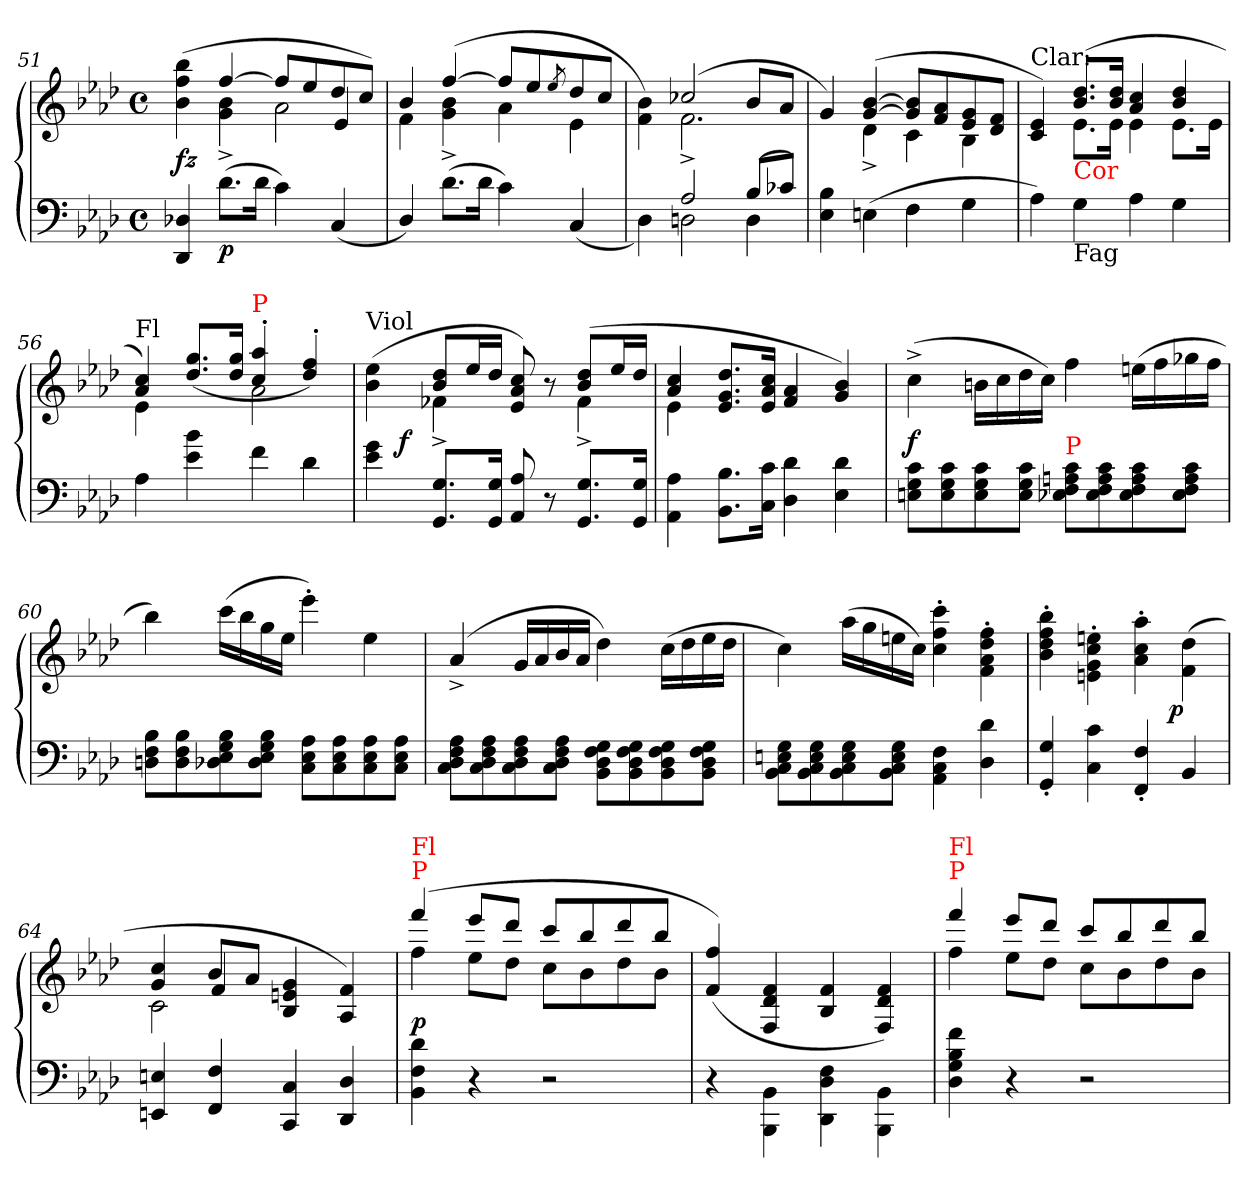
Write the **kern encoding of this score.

**kern	**kern	**dynam
*part1	*part1	*part1
*staff2	*staff1	*staff1/2
*clefF4	*clefG2	*
*k[b-e-a-d-]	*k[b-e-a-d-]	*
*f:	*f:	*
*M4/4	*M4/4	*
*met(c)	*met(c)	*
=51	=51	=51
*	*^	*
*	*	*^	*
4D-X! 4DD-!	(>4bb-! 4ff! 4b-!	4ryy	4ryy	fz
!	!	!	!	!LO:DY:b=2
(>8.d-!\L	[4ff!	4b-!^< 4g!^<	4ryy	p
16d-!Jk	.	.	.	.
4c!)	8ff!L]	2a-!	4ryy	.
.	8ee-!	.	.	.
(<4C!	8dd-!	.	4e-!	.
.	8cc!J)	.	.	.
*	*	*v	*v	*
=52	=52	=52	=52
4D-!/)	4b-!	4f!	.
(>8.d-!\L	(>[4ff!	4b-!^< 4g!^<	.
16d-!Jk	.	.	.
4c!)	8ff!L]	4a-!	.
.	8ee-!	.	.
.	8qee-!/	.	.
(<4C!	8dd-!	4e-!	.
.	8cc!J	.	.
=53	=53	=53	=53
*^	*	*	*
4ryy	4D-!)	4ryy	4b-!\ 4f!\)	.
2A-!	2Dn!	(>2cc-X!	2.f^<!	.
(<8B-!L	4D!	8b-!L	.	.
8c-X!J)	.	8a-!J	.	.
*v	*v	*	*	*
=54	=54	=54	=54
4B-! 4E-!	4g!)	4ryy	.
(>4En!	(>[4b-! [4g!	4d-^<!	.
4F!	8b-!] 8g!]L	4c!	.
.	8a-! 8f!	.	.
4G!	8g! 8e-!	4B-!	.
.	8f! 8d-!J	.	.
=55	=55	=55	=55
!	!LO:TX:a:t=Clar&colon;	!	!
4A-!)	4e-! 4c!)	4ryy	.
!	!LO:TX:b:color=red:t=Cor	!	!
!LO:TX:b:t=Fag	!	!	!
4G!	(>8.dd-! 8.b-!L	8.e-!\L	.
.	16dd-! 16b-!Jk	16e-!\Jk	.
4A-!	4cc! 4a-!	4e-!	.
4G!	4dd-! 4b-!	8.e-!\L	.
.	.	16e-!\Jk	.
=56	=56	=56	=56
!	!LO:TX:a:t=Fl	!	!
4A-!	4cc! 4a-!)	4e-!	.
4b-!\ 4e-!\	(>8.gg!/ 8.dd-!/L	4ryy	.
.	16gg!/ 16dd-!/Jk	.	.
!	!LO:TX:a:color=red:t=P	!	!
4f!\	4aa-!'> 4cc!'>	2a-!	.
4d-!\	4ff!'> 4dd-!'>)	.	.
=57	=57	=57	=57
*	*	*^	*
!	!LO:TX:a:t=Viol	!	!	!
4g!\ 4e-!\	(>4ee-! 4b-!	4ryy	8ryy	.
.	.	.	2..ryy	f
8.G! 8.GG!L	8dd-! 8b-!L	4f-X^<!	.	.
.	16ee-!L	.	.	.
16G! 16GG!Jk	16dd-!JJ	.	.	.
8A-!/ 8AA-!/	8cc! 8a-! 8e-!)	4ryy	.	.
8r	8r	.	.	.
8.G! 8.GG!L	(>8dd-! 8b-!L	4f-^<!	.	.
.	16ee-!L	.	.	.
16G! 16GG!Jk	16dd-!JJ	.	.	.
*	*	*v	*v	*
=58	=58	=58	=58
4A-! 4AA-!	4cc! 4a-!	4e-!	.
8.B-!\ 8.BB-!\L	8.dd-! 8.g! 8.e-!L	4ryy	.
16c! 16C!Jk	16cc! 16a-! 16e-!Jk	.	.
4d-! 4D-!	4a-! 4f!	2ryy	.
4d-! 4E-!	4b-! 4g!)	.	.
*	*v	*v	*
=59	=59	=59
8c!\ 8G!\ 8En!\L	(>4cc^>!	f
8c! 8G! 8E!	.	.
8c! 8G! 8E!	16bn!\LL	.
.	16cc!	.
8c! 8G! 8E!J	16dd-!	.
.	16cc!JJ)	.
!LO:TX:a:color=red:t=P	!	!
8c!\ 8An!\ 8F!\ 8E-X!\L	4ff!	.
8c! 8A! 8F! 8E-!	.	.
8c! 8A! 8F! 8E-!	(>16een!\LL	.
.	16ff!	.
8c! 8A! 8F! 8E-!J	16gg-X!	.
.	16ff!JJ	.
=60	=60	=60
8B-!\ 8F!\ 8Dn!\L	4bb-!)	.
8B-! 8F! 8D!	.	.
8B-! 8G! 8E-! 8D-X!	(>16ccc!\LL	.
.	16bb-!	.
8B-! 8G! 8E-! 8D-!J	16gg!	.
.	16ee-!JJ	.
8A-!\ 8E-!\ 8C!\L	4eee-'>!)	.
8A-! 8E-! 8C!	.	.
8A-! 8E-! 8C!	4ee-!	.
8A-! 8E-! 8C!J	.	.
=61	=61	=61
8A-!\ 8F!\ 8D-!\ 8C!\L	(>4a-^<!	.
8A-! 8F! 8D-! 8C!	.	.
8A-! 8F! 8D-! 8C!	16g!LL	.
.	16a-!	.
8A-! 8F! 8D-! 8C!J	16b-!	.
.	16a-!JJ	.
8G!\ 8F!\ 8D-!\ 8BB-!\L	4dd-!)	.
8G! 8F! 8D-! 8BB-!	.	.
8G! 8F! 8D-! 8BB-!	(>16cc!\LL	.
.	16dd-!	.
8G! 8F! 8D-! 8BB-!J	16ee-!	.
.	16dd-!JJ	.
=62	=62	=62
8G!\ 8En!\ 8C!\ 8BB-!\L	4cc!)	.
8G! 8E! 8C! 8BB-!	.	.
8G! 8E! 8C! 8BB-!	(>16aa-!\LL	.
.	16gg!	.
8G! 8E! 8C! 8BB-!J	16een!	.
.	16cc!JJ)	.
4F!\ 4C!\ 4AA-!\	4ccc!'> 4ff!'> 4cc!'>	.
4d-! 4D-!	4ff!'> 4dd-!'> 4a-!'> 4f!'>	.
=63	=63	=63
4G!'< 4GG!'<	4bb-!'> 4ff!'> 4dd-!'> 4b-!'>	.
4c! 4C!	4een!'>\ 4cc!'>\ 4g!'>\ 4en!'>\	.
4F!'< 4FF!'<	4aa-!'> 4cc!'> 4a-!'>	.
!	!	!LO:DY:rj
4BB-!	(>4dd-!\ 4f!\	p
=64	=64	=64
*	*^	*
*	*	*^	*
4En! 4EEn!	4cc! 4g!	2c!	4ryy	.
4F! 4FF!	8b-!L	.	4f!	.
.	8a-!J	.	.	.
4C! 4CC!	4g! 4en! 4B-!	2ryy	2ryy	.
4D-! 4DD-!	4f! 4A-!)	.	.	.
*	*	*v	*v	*
=65	=65	=65	=65
!	!LO:TX:a:color=red:t=P	!	!
!	!LO:TX:a:color=red:t=Fl	!	!
4d-! 4F! 4BB-!	(>4fff!	4ff!	p
4r	8eee-!L	8ee-!\L	.
.	8ddd-!J	8dd-!\J	.
2r	8ccc!L	8cc!\L	.
.	8bb-!	8b-!\	.
.	8ddd-!	8dd-!\	.
.	8bb-!J	8b-!\J	.
=66	=66	=66	=66
!	!LO:TX:b:t=Viol	!	!
*	*v	*v	*
4r	(>4ff!/ 4f!/)	.
4BB-!\ 4BBB-!\	4f!/ 4d-!/ 4F!/	.
4F!\ 4D-!\ 4DD-!\	4f!/ 4B-!/	.
4BB-!\ 4BBB-!\	4f!/ 4d-!/ 4F!/)	.
=67	=67	=67
*	*^	*
!	!LO:TX:a:color=red:t=P	!	!
!	!LO:TX:a:color=red:t=Fl	!	!
4f! 4B-! 4G! 4D-!	4fff!	4ff!	.
4r	8eee-!L	8ee-!\L	.
.	8ddd-!J	8dd-!\J	.
2r	8ccc!L	8cc!\L	.
.	8bb-!	8b-!\	.
.	8ddd-!	8dd-!\	.
.	8bb-!J	8b-!\J	.
*	*v	*v	*
=	=	=
*-	*-	*-
